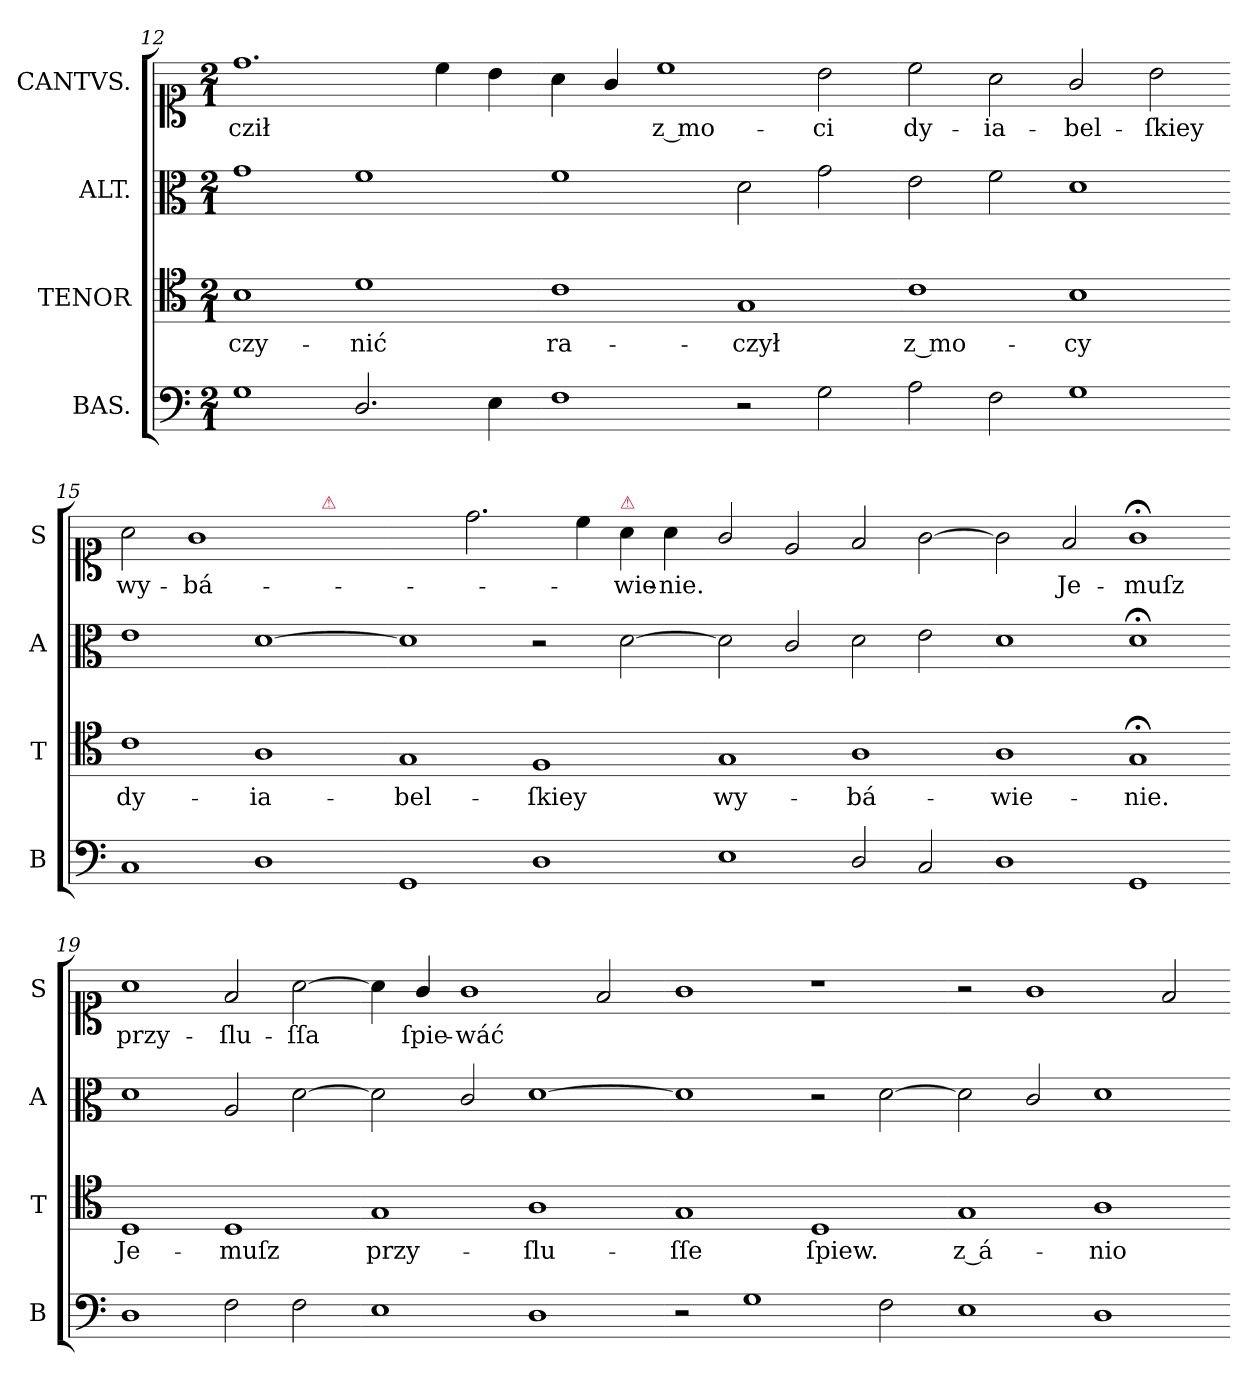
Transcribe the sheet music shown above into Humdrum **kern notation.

**kern	**kern	**text	**kern	**kern	**text
*part4	*part3	*part3	*part2	*part1	*part1
*staff4	*staff3	*staff3	*staff2	*staff1	*staff1
*I"BAS.	*I"TENOR	*	*I"ALT.	*I"CANTVS.	*
*I'B	*I'T	*	*I'A	*I'S	*
*clefF4	*clefC4	*	*clefC3	*clefC1	*
*k[]	*k[]	*	*k[]	*k[]	*
*G:mix	*G:mix	*	*G:mix	*G:mix	*
*M2/1	*M2/1	*	*M2/1	*M2/1	*
=12	=12	=12	=12	=12	=12
1G	1B	-czy-	1g	1.dd	-cził
2.D/	1d	-nić	1f	.	.
.	.	.	.	4cc\	.
4E\	.	.	.	4b\	.
=13-	=13-	=13-	=13-	=13-	=13-
1F	1c	ra-	1f	4a\	.
.	.	.	.	4g/	.
.	.	.	.	1cc	z mo-
2r	1G	-czył	2d\	.	.
2G\	.	.	2g\	2b\	-ci
=14-	=14-	=14-	=14-	=14-	=14-
2A\	1c	z mo-	2e\	2cc\	dy-
2F\	.	.	2f\	2a\	-ia-
1G	1B	-cy	1d	2g/	-bel-
.	.	.	.	2b\	-ſkiey
=15-	=15-	=15-	=15-	=15-	=15-
1C	1c	dy-	1e	2a\	wy-
.	.	.	.	1g	-bá-
1D	1A	-ia-	[1d	.	.
!	!	!	!	!LO:TX:a:color=crimson:t=⚠	!
.	.	.	.	2f/yy	.
=16-	=16-	=16-	=16-	=16-	=16-
1GG	1G	-bel-	1d]	2g\yy	.
.	.	.	.	2.dd\	.
1D	1F	-ſkiey	2r	.	.
.	.	.	.	4cc\	.
!	!	!	!	!LO:TX:a:color=crimson:t=⚠	!
.	.	.	[2d\	4a\	-wie-
.	.	.	.	4a\	-nie.
=17-	=17-	=17-	=17-	=17-	=17-
1E	1G	wy-	2d\]	2g/	.
.	.	.	2c/	2e/	.
2D/	1A	-bá-	2d\	2f/	.
2C/	.	.	2e\	[2g\	.
=18-	=18-	=18-	=18-	=18-	=18-
1D	1A	-wie-	1d	2g\]	.
.	.	.	.	2f/	Je-
1GG	1G;/	-nie.	1d;/	1g;/	-muſz
=19-	=19-	=19-	=19-	=19-	=19-
1D	1D	Je-	1d	1a	przy-
2F\	1D	-muſz	2A/	2f/	-ſlu-
2F\	.	.	[2d\	[2a\	-ſſa
=20-	=20-	=20-	=20-	=20-	=20-
1E	1G	przy-	2d\]	4a\]	.
.	.	.	.	4g/	ſpie-
.	.	.	2c/	1g	-wáć
1D	1A	-ſlu-	[1d	.	.
.	.	.	.	2f/	.
=21-	=21-	=21-	=21-	=21-	=21-
2r	1G	-ſſe	1d]	1g	.
1G	.	.	.	.	.
.	1D	ſpiew.	2r	1r	.
2F\	.	.	[2d\	.	.
=22-	=22-	=22-	=22-	=22-	=22-
1E	1G	z á-	2d\]	2r	.
.	.	.	2c/	1g	.
1D	1A	-nio-	1d	.	.
.	.	.	.	2f/	.
=-	=-	=-	=-	=-	=-
*-	*-	*-	*-	*-	*-
